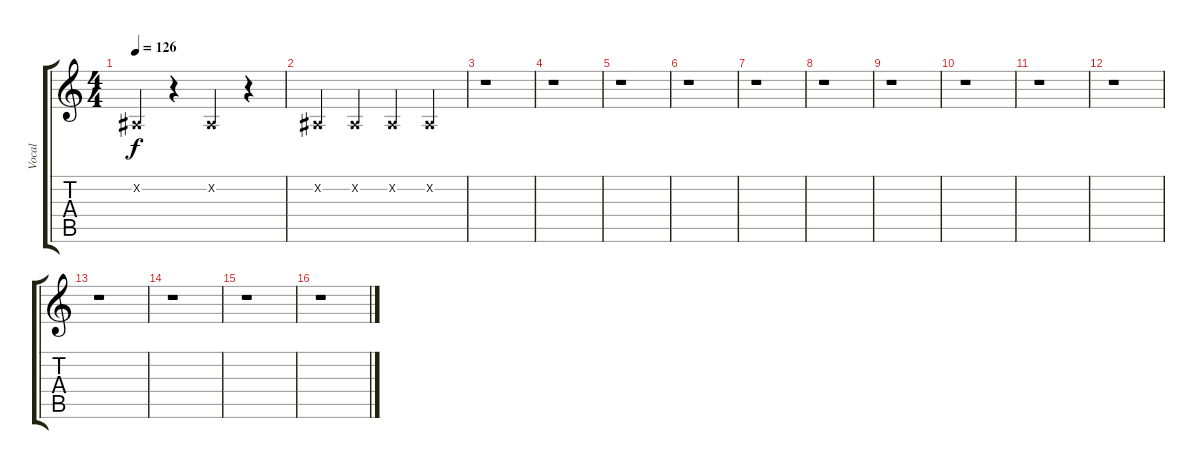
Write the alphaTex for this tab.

\track ("Vocal" "Vocal") {instrument harmonica}
\staff {score tabs}
\tuning (E4 B3 G3 D3 A2 E2) {hide}
\ts (4 4)
\tempo 126
\clef g2
\ks c
-1.2{x}.4{dy f instrument harmonica} r.4 -1.2{x}.4 r.4 |
-1.2{x}.4 -1.2{x}.4 -1.2{x}.4 -1.2{x}.4 |
r.1 |
r.1 |
r.1 |
r.1 |
r.1 |
r.1 |
r.1 |
r.1 |
r.1 |
r.1 |
r.1 |
r.1 |
r.1 |
r.1
